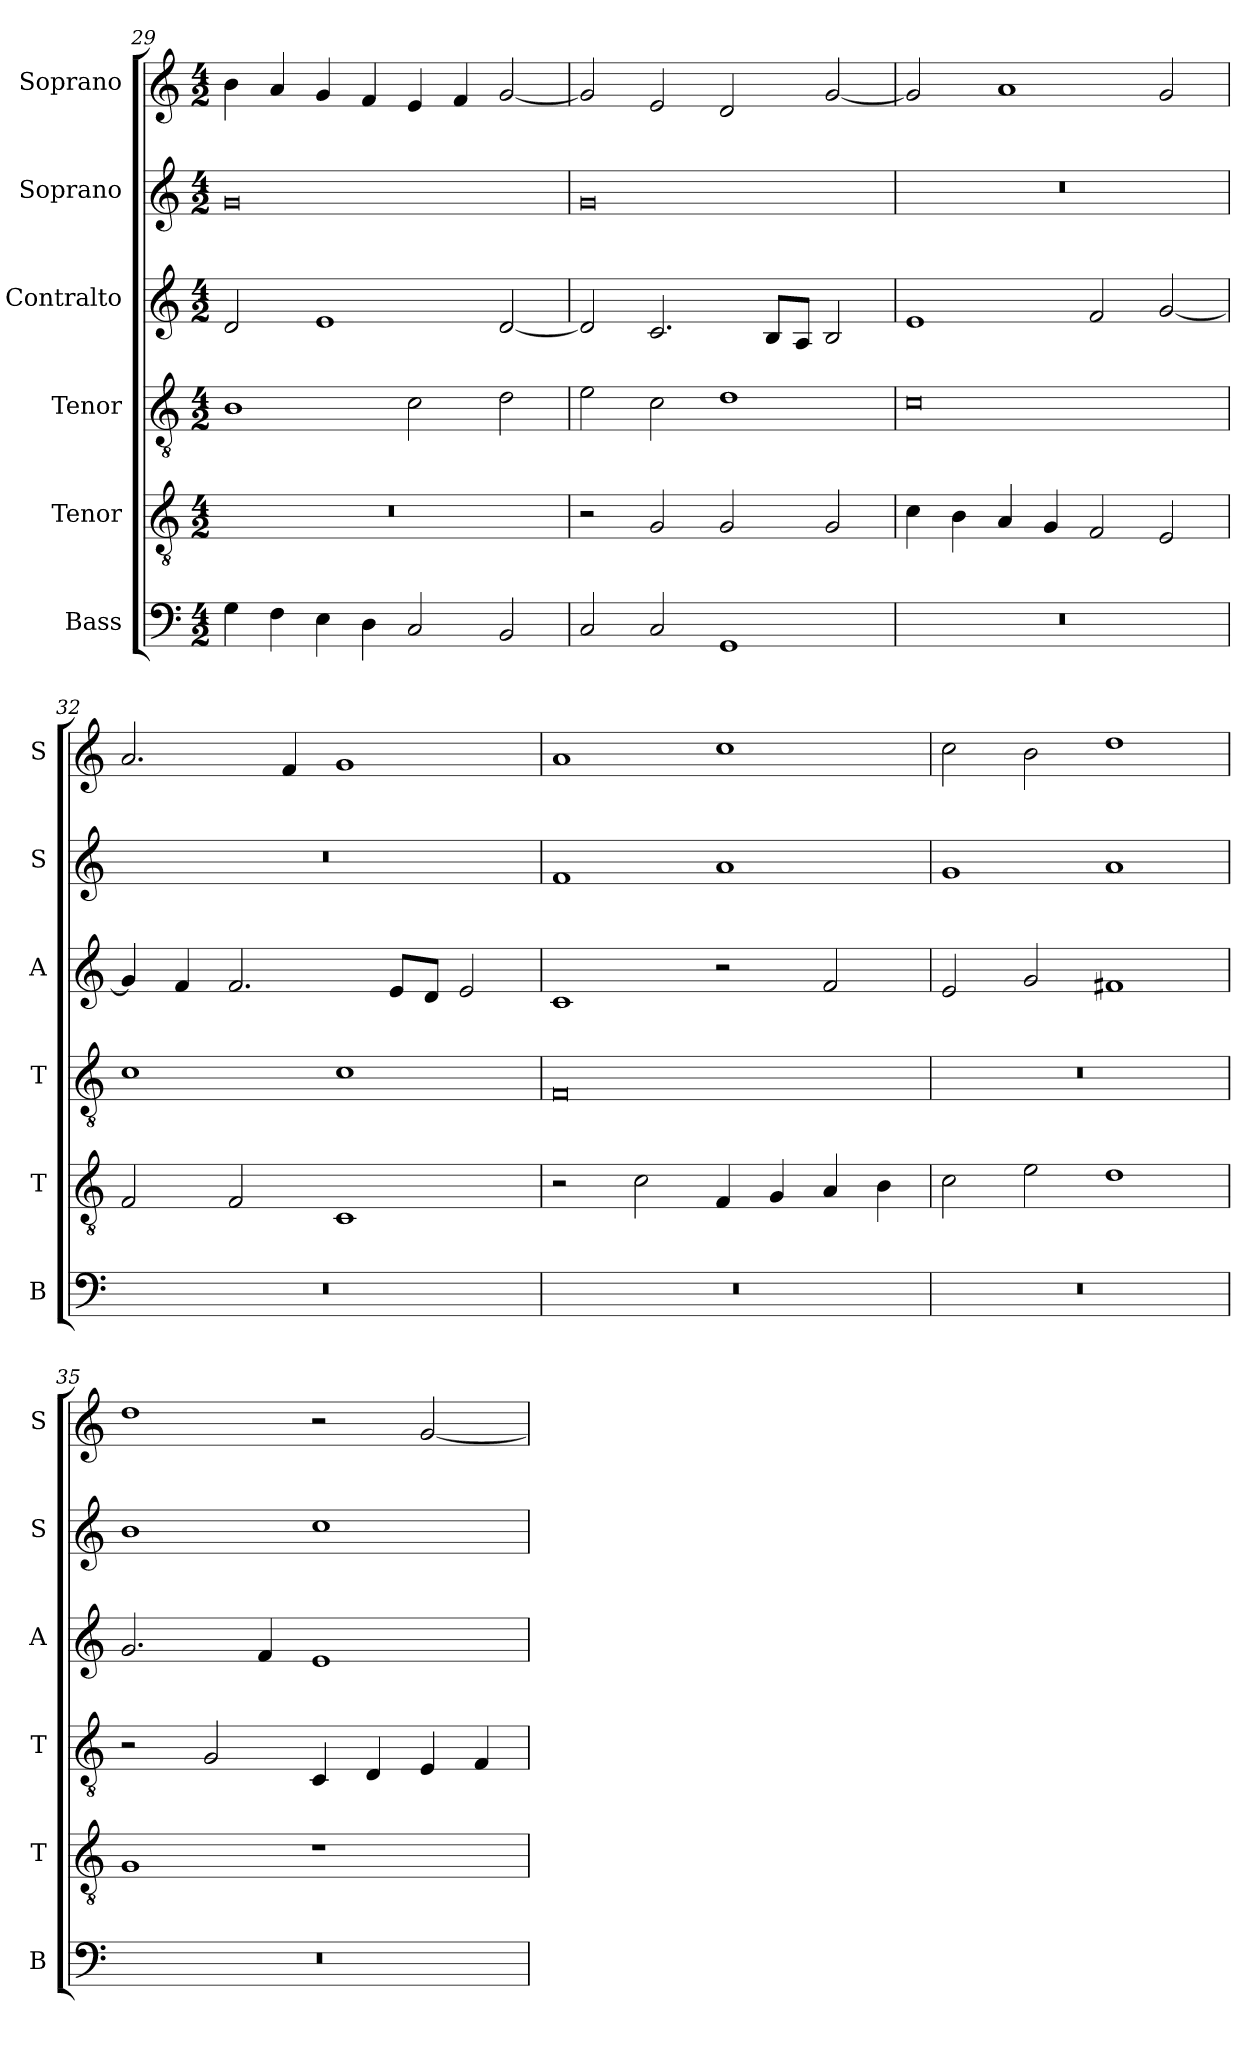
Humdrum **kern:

**kern	**kern	**kern	**kern	**kern	**kern
*part6	*part5	*part4	*part3	*part2	*part1
*staff6	*staff5	*staff4	*staff3	*staff2	*staff1
*I"Bass	*I"Tenor	*I"Tenor	*I"Contralto	*I"Soprano	*I"Soprano
*I'B	*I'T	*I'T	*I'A	*I'S	*I'S
*clefF4	*clefGv2	*clefGv2	*clefG2	*clefG2	*clefG2
*k[]	*k[]	*k[]	*k[]	*k[]	*k[]
*G:mix	*G:mix	*G:mix	*G:mix	*G:mix	*G:mix
*M4/2	*M4/2	*M4/2	*M4/2	*M4/2	*M4/2
=29	=29	=29	=29	=29	=29
4G	0r	1B	2d	0g	4b
4F	.	.	.	.	4a
4E	.	.	1e	.	4g
4D	.	.	.	.	4f
2C	.	2c	.	.	4e
.	.	.	.	.	4f
2BB	.	2d	[2d	.	[2g
=30	=30	=30	=30	=30	=30
2C	2r	2e	2d]	0g	2g]
2C	2G	2c	2.c	.	2e
1GG	2G	1d	.	.	2d
.	.	.	8B/L	.	.
.	.	.	8A/J	.	.
.	2G	.	2B	.	[2g
=31	=31	=31	=31	=31	=31
0r	4c	0c	1e	0r	2g]
.	4B	.	.	.	.
.	4A	.	.	.	1a
.	4G	.	.	.	.
.	2F	.	2f	.	.
.	2E	.	[2g	.	2g
=32	=32	=32	=32	=32	=32
0r	2F	1c	4g]	0r	2.a
.	.	.	4f	.	.
.	2F	.	2.f	.	.
.	.	.	.	.	4f
.	1C	1c	.	.	1g
.	.	.	8e/L	.	.
.	.	.	8d/J	.	.
.	.	.	2e	.	.
=33	=33	=33	=33	=33	=33
0r	2r	0F	1c	1f	1a
.	2c	.	.	.	.
.	4F	.	2r	1a	1cc
.	4G	.	.	.	.
.	4A	.	2f	.	.
.	4B	.	.	.	.
=34	=34	=34	=34	=34	=34
0r	2c	0r	2e	1g	2cc
.	2e	.	2g	.	2b
.	1d	.	1f#X	1a	1dd
=35	=35	=35	=35	=35	=35
0r	1G	2r	2.g	1b	1dd
.	.	2G	.	.	.
.	.	.	4f	.	.
.	1r	4C	1e	1cc	2r
.	.	4D	.	.	.
.	.	4E	.	.	[2g
.	.	4F	.	.	.
=	=	=	=	=	=
*-	*-	*-	*-	*-	*-
